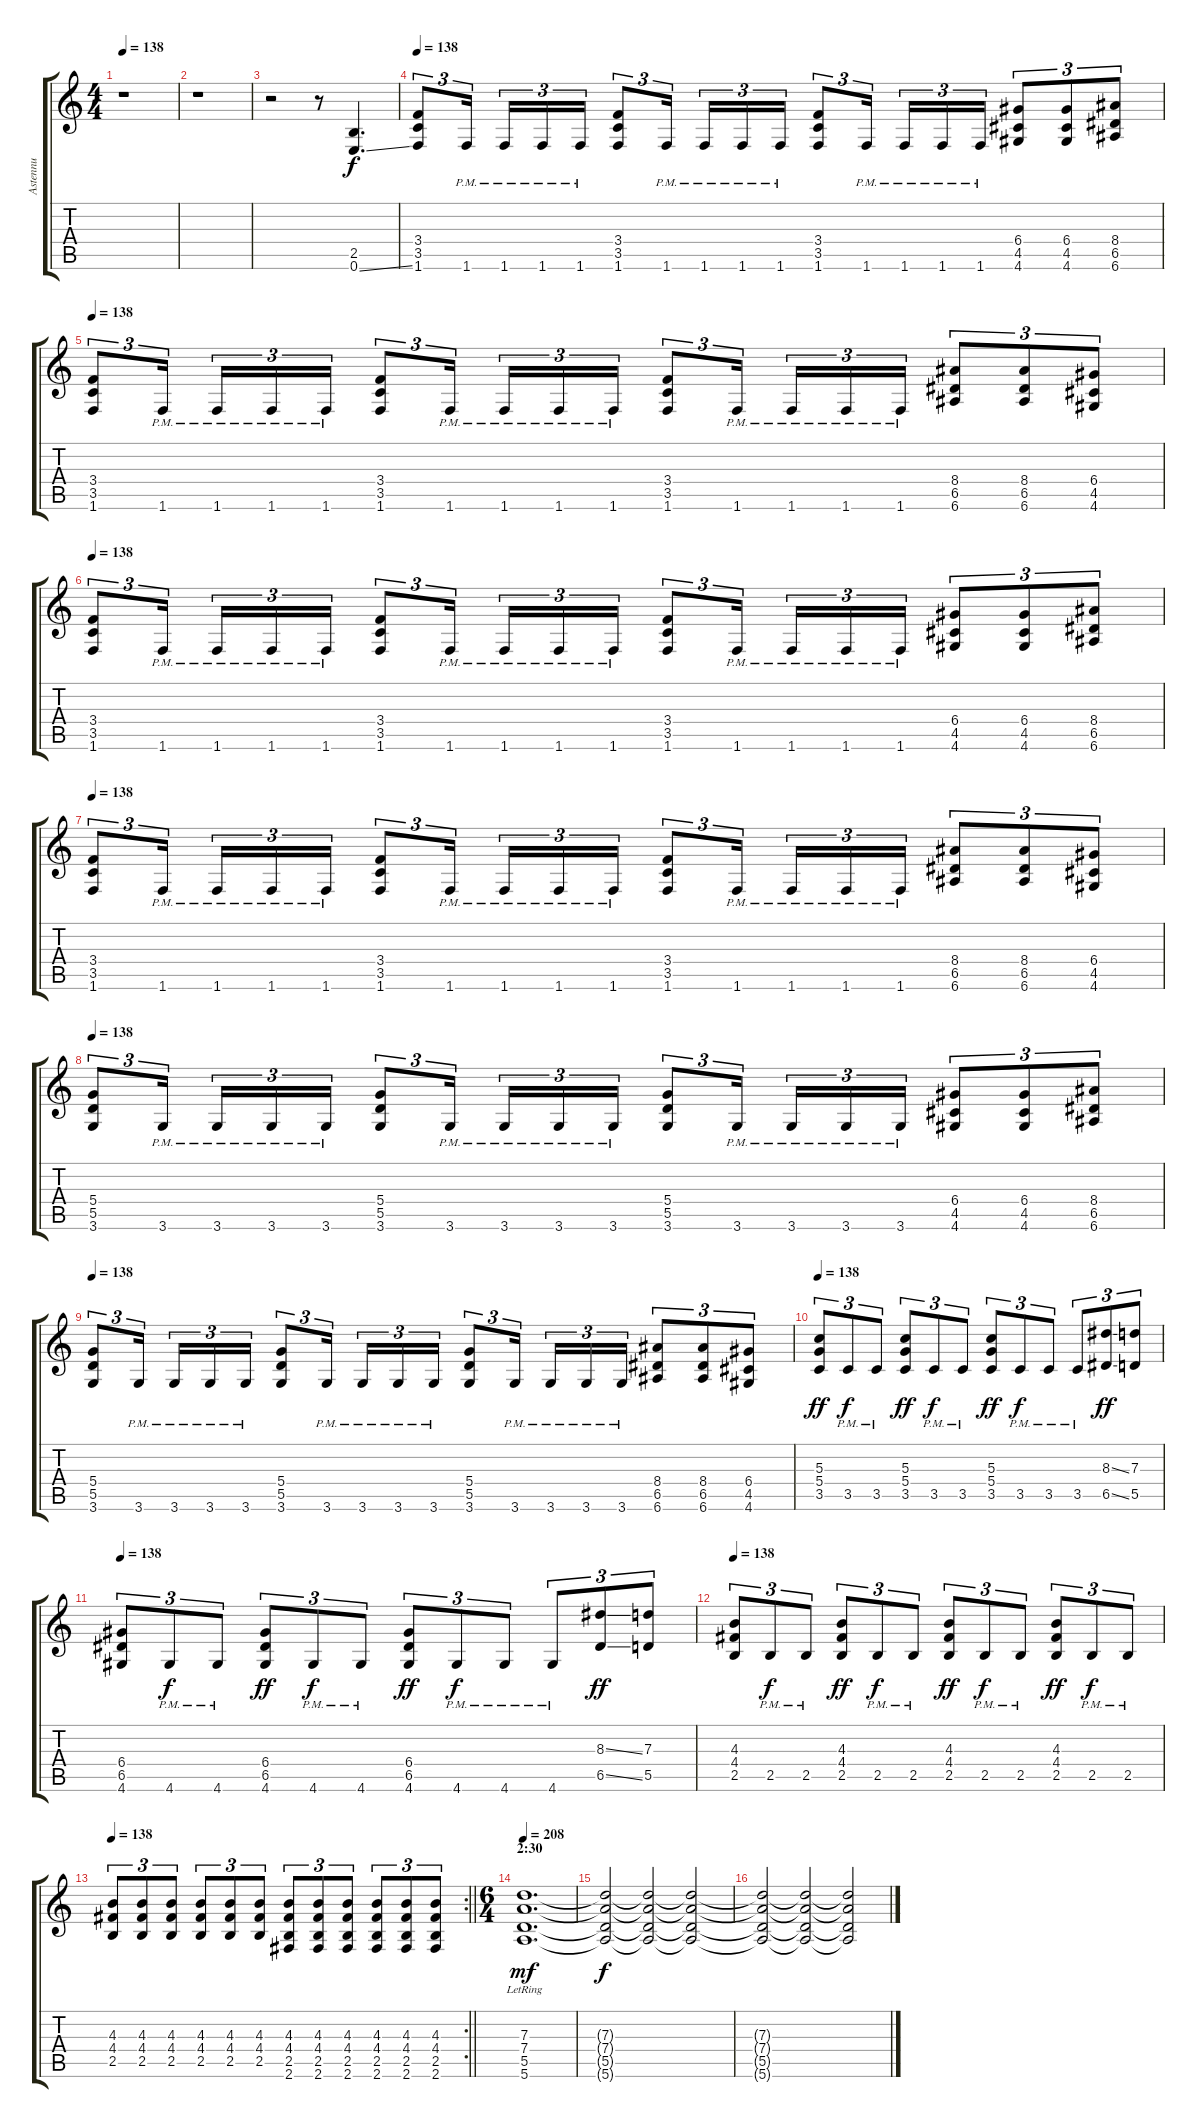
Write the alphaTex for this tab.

\track ("Astennu" "Astennu") {instrument distortionguitar}
\staff {score tabs}
\tuning (E4 B3 G3 D3 A2 E2) {hide}
\ts (4 4)
\tempo 138
\clef g2
\ks c
r.1{dy f} |
r.1 |
r.2 r.8 (2.5 0.6{ss}).4{d} |
\tempo 138
(3.4 3.5 1.6).8{tu (3 2)} 1.6{pm}.16{tu (3 2) beam splitsecondary} 1.6{pm}.16{tu (3 2)} 1.6{pm}.16{tu (3 2)} 1.6{pm}.16{tu (3 2)} (3.4 3.5 1.6).8{tu (3 2)} 1.6{pm}.16{tu (3 2) beam splitsecondary} 1.6{pm}.16{tu (3 2)} 1.6{pm}.16{tu (3 2)} 1.6{pm}.16{tu (3 2)} (3.4 3.5 1.6).8{tu (3 2)} 1.6{pm}.16{tu (3 2) beam splitsecondary} 1.6{pm}.16{tu (3 2)} 1.6{pm}.16{tu (3 2)} 1.6{pm}.16{tu (3 2)} (6.4 4.5 4.6).8{tu (3 2)} (6.4 4.5 4.6).8{tu (3 2)} (8.4 6.5 6.6).8{tu (3 2)} |
\tempo 138
(3.4 3.5 1.6).8{tu (3 2)} 1.6{pm}.16{tu (3 2) beam splitsecondary} 1.6{pm}.16{tu (3 2)} 1.6{pm}.16{tu (3 2)} 1.6{pm}.16{tu (3 2)} (3.4 3.5 1.6).8{tu (3 2)} 1.6{pm}.16{tu (3 2) beam splitsecondary} 1.6{pm}.16{tu (3 2)} 1.6{pm}.16{tu (3 2)} 1.6{pm}.16{tu (3 2)} (3.4 3.5 1.6).8{tu (3 2)} 1.6{pm}.16{tu (3 2) beam splitsecondary} 1.6{pm}.16{tu (3 2)} 1.6{pm}.16{tu (3 2)} 1.6{pm}.16{tu (3 2)} (8.4 6.5 6.6).8{tu (3 2)} (8.4 6.5 6.6).8{tu (3 2)} (6.4 4.5 4.6).8{tu (3 2)} |
\tempo 138
(3.4 3.5 1.6).8{tu (3 2)} 1.6{pm}.16{tu (3 2) beam splitsecondary} 1.6{pm}.16{tu (3 2)} 1.6{pm}.16{tu (3 2)} 1.6{pm}.16{tu (3 2)} (3.4 3.5 1.6).8{tu (3 2)} 1.6{pm}.16{tu (3 2) beam splitsecondary} 1.6{pm}.16{tu (3 2)} 1.6{pm}.16{tu (3 2)} 1.6{pm}.16{tu (3 2)} (3.4 3.5 1.6).8{tu (3 2)} 1.6{pm}.16{tu (3 2) beam splitsecondary} 1.6{pm}.16{tu (3 2)} 1.6{pm}.16{tu (3 2)} 1.6{pm}.16{tu (3 2)} (6.4 4.5 4.6).8{tu (3 2)} (6.4 4.5 4.6).8{tu (3 2)} (8.4 6.5 6.6).8{tu (3 2)} |
\tempo 138
(3.4 3.5 1.6).8{tu (3 2)} 1.6{pm}.16{tu (3 2) beam splitsecondary} 1.6{pm}.16{tu (3 2)} 1.6{pm}.16{tu (3 2)} 1.6{pm}.16{tu (3 2)} (3.4 3.5 1.6).8{tu (3 2)} 1.6{pm}.16{tu (3 2) beam splitsecondary} 1.6{pm}.16{tu (3 2)} 1.6{pm}.16{tu (3 2)} 1.6{pm}.16{tu (3 2)} (3.4 3.5 1.6).8{tu (3 2)} 1.6{pm}.16{tu (3 2) beam splitsecondary} 1.6{pm}.16{tu (3 2)} 1.6{pm}.16{tu (3 2)} 1.6{pm}.16{tu (3 2)} (8.4 6.5 6.6).8{tu (3 2)} (8.4 6.5 6.6).8{tu (3 2)} (6.4 4.5 4.6).8{tu (3 2)} |
\tempo 138
(5.4 5.5 3.6).8{tu (3 2)} 3.6{pm}.16{tu (3 2) beam splitsecondary} 3.6{pm}.16{tu (3 2)} 3.6{pm}.16{tu (3 2)} 3.6{pm}.16{tu (3 2)} (5.4 5.5 3.6).8{tu (3 2)} 3.6{pm}.16{tu (3 2) beam splitsecondary} 3.6{pm}.16{tu (3 2)} 3.6{pm}.16{tu (3 2)} 3.6{pm}.16{tu (3 2)} (5.4 5.5 3.6).8{tu (3 2)} 3.6{pm}.16{tu (3 2) beam splitsecondary} 3.6{pm}.16{tu (3 2)} 3.6{pm}.16{tu (3 2)} 3.6{pm}.16{tu (3 2)} (6.4 4.5 4.6).8{tu (3 2)} (6.4 4.5 4.6).8{tu (3 2)} (8.4 6.5 6.6).8{tu (3 2)} |
\tempo 138
(5.4 5.5 3.6).8{tu (3 2)} 3.6{pm}.16{tu (3 2) beam splitsecondary} 3.6{pm}.16{tu (3 2)} 3.6{pm}.16{tu (3 2)} 3.6{pm}.16{tu (3 2)} (5.4 5.5 3.6).8{tu (3 2)} 3.6{pm}.16{tu (3 2) beam splitsecondary} 3.6{pm}.16{tu (3 2)} 3.6{pm}.16{tu (3 2)} 3.6{pm}.16{tu (3 2)} (5.4 5.5 3.6).8{tu (3 2)} 3.6{pm}.16{tu (3 2) beam splitsecondary} 3.6{pm}.16{tu (3 2)} 3.6{pm}.16{tu (3 2)} 3.6{pm}.16{tu (3 2)} (8.4 6.5 6.6).8{tu (3 2)} (8.4 6.5 6.6).8{tu (3 2)} (6.4 4.5 4.6).8{tu (3 2)} |
\tempo 138
(5.3 5.4 3.5).8{tu (3 2) dy ff} 3.5{pm}.8{tu (3 2) dy f} 3.5{pm}.8{tu (3 2)} (5.3 5.4 3.5).8{tu (3 2) dy ff} 3.5{pm}.8{tu (3 2) dy f} 3.5{pm}.8{tu (3 2)} (5.3 5.4 3.5).8{tu (3 2) dy ff} 3.5{pm}.8{tu (3 2) dy f} 3.5{pm}.8{tu (3 2)} 3.5{pm}.8{tu (3 2)} (8.3{ss} 6.5{ss}).8{tu (3 2) dy ff} (7.3 5.5).8{tu (3 2)} |
\tempo 138
(6.4 6.5 4.6).8{tu (3 2)} 4.6{pm}.8{tu (3 2) dy f} 4.6{pm}.8{tu (3 2)} (6.4 6.5 4.6).8{tu (3 2) dy ff} 4.6{pm}.8{tu (3 2) dy f} 4.6{pm}.8{tu (3 2)} (6.4 6.5 4.6).8{tu (3 2) dy ff} 4.6{pm}.8{tu (3 2) dy f} 4.6{pm}.8{tu (3 2)} 4.6{pm}.8{tu (3 2)} (8.3{ss} 6.5{ss}).8{tu (3 2) dy ff} (7.3 5.5).8{tu (3 2)} |
\tempo 138
(4.3 4.4 2.5).8{tu (3 2)} 2.5{pm}.8{tu (3 2) dy f} 2.5{pm}.8{tu (3 2)} (4.3 4.4 2.5).8{tu (3 2) dy ff} 2.5{pm}.8{tu (3 2) dy f} 2.5{pm}.8{tu (3 2)} (4.3 4.4 2.5).8{tu (3 2) dy ff} 2.5{pm}.8{tu (3 2) dy f} 2.5{pm}.8{tu (3 2)} (4.3 4.4 2.5).8{tu (3 2) dy ff} 2.5{pm}.8{tu (3 2) dy f} 2.5{pm}.8{tu (3 2)} |
\rc 2
\tempo 138
\barLineRight lightlight
(4.3 4.4 2.5).8{tu (3 2)} (4.3 4.4 2.5).8{tu (3 2)} (4.3 4.4 2.5).8{tu (3 2)} (4.3 4.4 2.5).8{tu (3 2)} (4.3 4.4 2.5).8{tu (3 2)} (4.3 4.4 2.5).8{tu (3 2)} (4.3 4.4 2.5 2.6).8{tu (3 2)} (4.3 4.4 2.5 2.6).8{tu (3 2)} (4.3 4.4 2.5 2.6).8{tu (3 2)} (4.3 4.4 2.5 2.6).8{tu (3 2)} (4.3 4.4 2.5 2.6).8{tu (3 2)} (4.3 4.4 2.5 2.6).8{tu (3 2)} |
\ts (6 4)
\section ("" "2:30")
\tempo 208
(7.3{lr} 7.4{lr} 5.5{lr} 5.6{lr}).1{d dy mf} |
(7.3{t} 7.4{t} 5.5{t} 5.6{t}).2{dy f} (7.3{t} 7.4{t} 5.5{t} 5.6{t}).2 (7.3{t} 7.4{t} 5.5{t} 5.6{t}).2 |
(7.3{t} 7.4{t} 5.5{t} 5.6{t}).2 (7.3{t} 7.4{t} 5.5{t} 5.6{t}).2 (7.3{t} 7.4{t} 5.5{t} 5.6{t}).2
